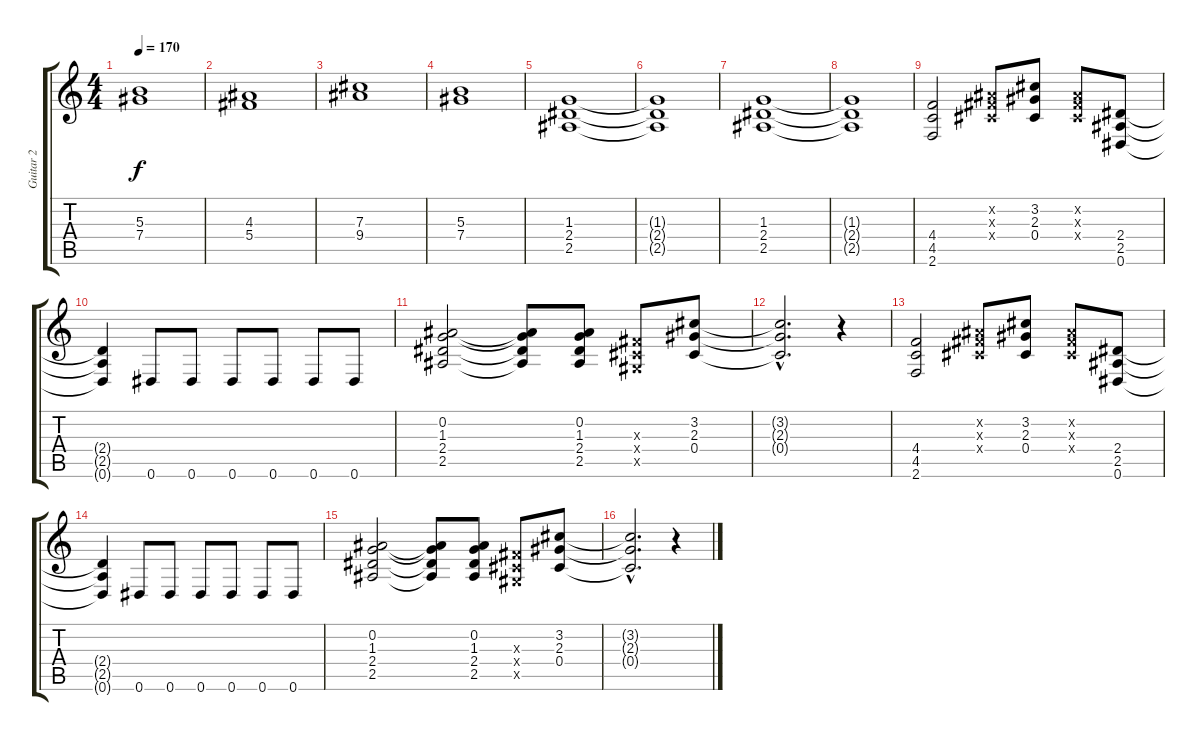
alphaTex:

\track ("Guitar 2" "Guitar 2") {instrument distortionguitar}
\staff {score tabs}
\tuning (Eb4 Bb3 Gb3 Db3 Ab2 Eb2) {hide}
\ts (4 4)
\tempo 170
\clef g2
\ks c
(5.3 7.4).1{dy f} |
(4.3 5.4).1 |
(7.3 9.4).1 |
(5.3 7.4).1 |
(1.3 2.4 2.5).1 |
(1.3{t} 2.4{t} 2.5{t}).1 |
(1.3 2.4 2.5).1 |
(1.3{t} 2.4{t} 2.5{t}).1 |
(4.4 4.5 2.6).2 (0.2{x} 0.3{x} 0.4{x}).8 (3.2 2.3 0.4).8 (0.2{x} 0.3{x} 0.4{x}).8 (2.4 2.5 0.6).8 |
(2.4{t} 2.5{t} 0.6{t}).4 0.6.8 0.6.8 0.6.8 0.6.8 0.6.8 0.6.8 |
(0.2 1.3 2.4 2.5).2 (0.2{t} 1.3{t} 2.4{t} 2.5{t}).8 (0.2 1.3 2.4 2.5).8 (0.3{x} 0.4{x} 0.5{x}).8 (3.2 2.3 0.4).8 |
(3.2{hac t} 2.3{hac t} 0.4{hac t}).2{d} r.4 |
(4.4 4.5 2.6).2 (0.2{x} 0.3{x} 0.4{x}).8 (3.2 2.3 0.4).8 (0.2{x} 0.3{x} 0.4{x}).8 (2.4 2.5 0.6).8 |
(2.4{t} 2.5{t} 0.6{t}).4 0.6.8 0.6.8 0.6.8 0.6.8 0.6.8 0.6.8 |
(0.2 1.3 2.4 2.5).2 (0.2{t} 1.3{t} 2.4{t} 2.5{t}).8 (0.2 1.3 2.4 2.5).8 (0.3{x} 0.4{x} 0.5{x}).8 (3.2 2.3 0.4).8 |
(3.2{hac t} 2.3{hac t} 0.4{hac t}).2{d} r.4
